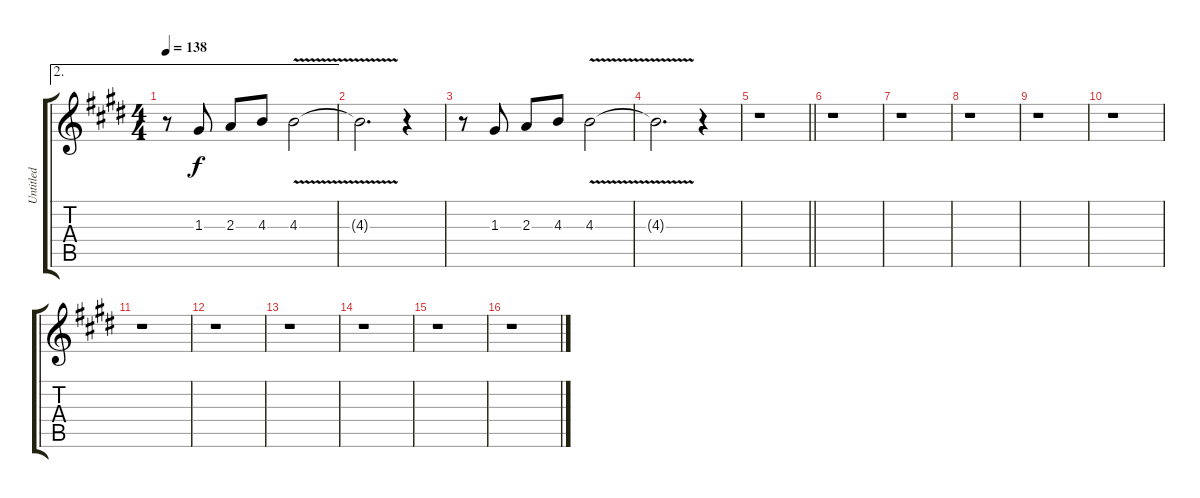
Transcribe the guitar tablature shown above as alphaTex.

\track ("Untitled" "Untitled") {instrument overdrivenguitar}
\staff {score tabs}
\tuning (E4 B3 G3 D3 A2 E2) {hide}
\ae 2
\ts (4 4)
\tempo 138
\clef g2
\ks e
r.8{dy f} 1.3.8 2.3.8 4.3.8 4.3{v}.2 |
\ks c#minor
4.3{v t}.2{d} r.4 |
r.8 1.3.8 2.3.8 4.3.8 4.3{v}.2 |
4.3{v t}.2{d} r.4 |
\barLineRight lightlight
r.1 |
\ks e
r.1 |
\ks c#minor
r.1 |
r.1 |
\ks e
r.1 |
\ks c#minor
r.1 |
r.1 |
\ks e
r.1 |
\ks c#minor
r.1 |
r.1 |
\ks e
r.1 |
\ks c#minor
r.1
